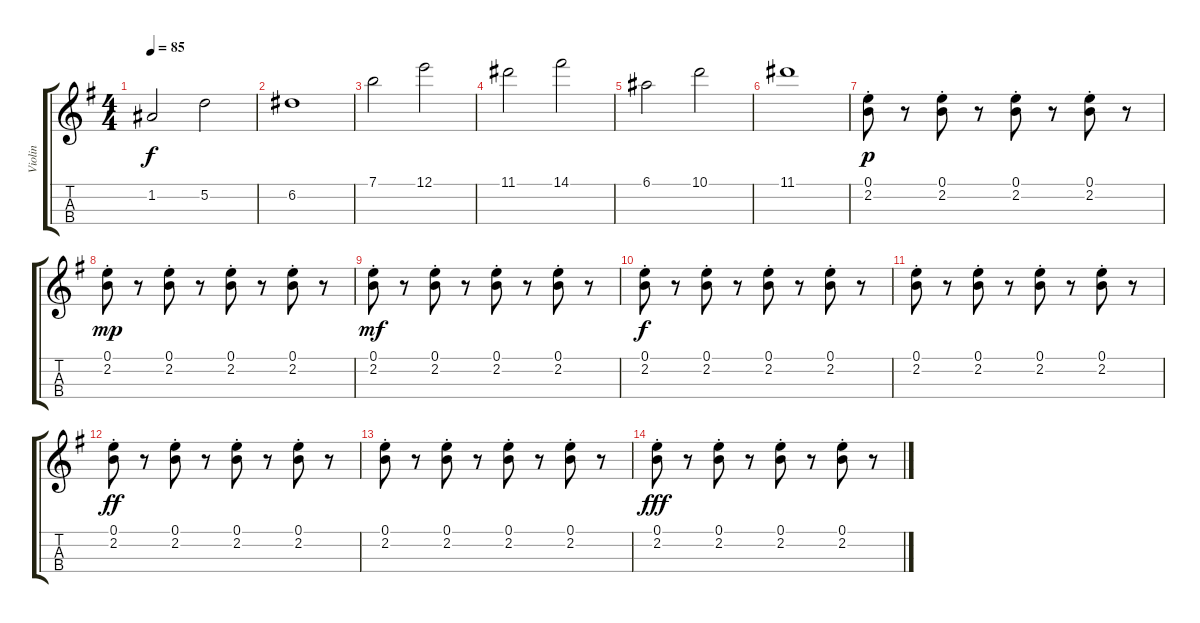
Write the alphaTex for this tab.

\track ("Violin" "Violin") {instrument stringensemble2}
\staff {score tabs}
\tuning (E5 A4 D4 G3) {hide}
\ts (4 4)
\tempo 85
\clef g2
\ks g
1.2.2{dy f} 5.2.2 |
6.2.1 |
7.1.2 12.1.2 |
11.1.2 14.1.2 |
6.1.2 10.1.2 |
11.1.1 |
(0.1{st} 2.2{st}).8{dy p} r.8 (0.1{st} 2.2{st}).8 r.8 (0.1{st} 2.2{st}).8 r.8 (0.1{st} 2.2{st}).8 r.8 |
(0.1{st} 2.2{st}).8{dy mp} r.8 (0.1{st} 2.2{st}).8 r.8 (0.1{st} 2.2{st}).8 r.8 (0.1{st} 2.2{st}).8 r.8 |
(0.1{st} 2.2{st}).8{dy mf} r.8 (0.1{st} 2.2{st}).8 r.8 (0.1{st} 2.2{st}).8 r.8 (0.1{st} 2.2{st}).8 r.8 |
(0.1{st} 2.2{st}).8{dy f} r.8 (0.1{st} 2.2{st}).8 r.8 (0.1{st} 2.2{st}).8 r.8 (0.1{st} 2.2{st}).8 r.8 |
(0.1{st} 2.2{st}).8 r.8 (0.1{st} 2.2{st}).8 r.8 (0.1{st} 2.2{st}).8 r.8 (0.1{st} 2.2{st}).8 r.8 |
(0.1{st} 2.2{st}).8{dy ff} r.8 (0.1{st} 2.2{st}).8 r.8 (0.1{st} 2.2{st}).8 r.8 (0.1{st} 2.2{st}).8 r.8 |
(0.1{st} 2.2{st}).8 r.8 (0.1{st} 2.2{st}).8 r.8 (0.1{st} 2.2{st}).8 r.8 (0.1{st} 2.2{st}).8 r.8 |
(0.1{st} 2.2{st}).8{dy fff} r.8 (0.1{st} 2.2{st}).8 r.8 (0.1{st} 2.2{st}).8 r.8 (0.1{st} 2.2{st}).8 r.8
